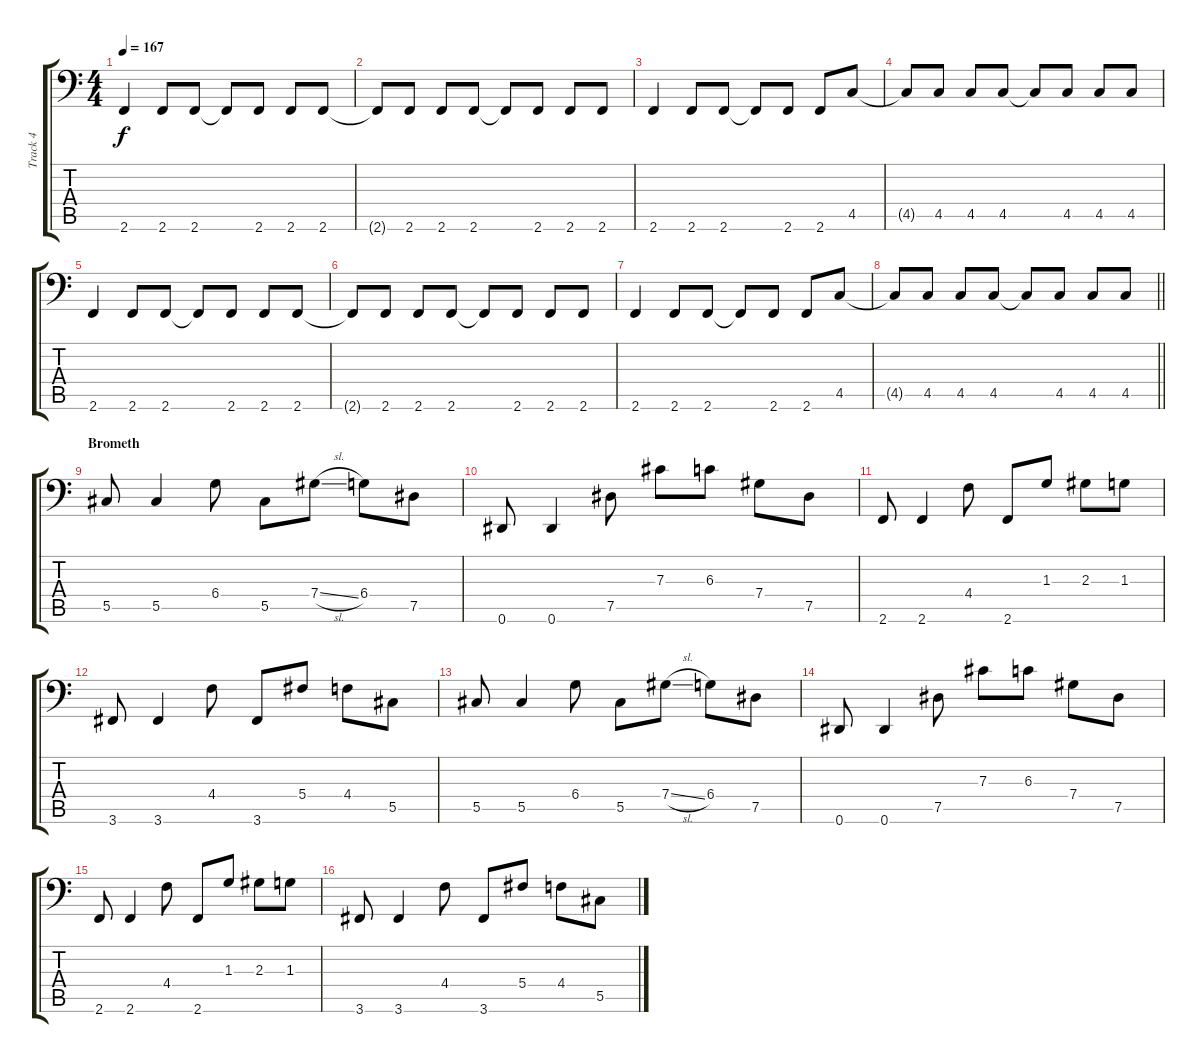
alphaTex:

\track ("Track 4" "Track 4") {instrument electricbassfinger}
\staff {score tabs}
\tuning (Eb3 Bb2 Gb2 Db2 Ab1 Eb1) {hide}
\ts (4 4)
\tempo 167
\clef f4
\ks c
2.6.4{dy f} 2.6.8 2.6.8 2.6{t}.8 2.6.8 2.6.8 2.6.8 |
2.6{t}.8 2.6.8 2.6.8 2.6.8 2.6{t}.8 2.6.8 2.6.8 2.6.8 |
2.6.4 2.6.8 2.6.8 2.6{t}.8 2.6.8 2.6.8 4.5.8 |
4.5{t}.8 4.5.8 4.5.8 4.5.8 4.5{t}.8 4.5.8 4.5.8 4.5.8 |
2.6.4 2.6.8 2.6.8 2.6{t}.8 2.6.8 2.6.8 2.6.8 |
2.6{t}.8 2.6.8 2.6.8 2.6.8 2.6{t}.8 2.6.8 2.6.8 2.6.8 |
2.6.4 2.6.8 2.6.8 2.6{t}.8 2.6.8 2.6.8 4.5.8 |
\barLineRight lightlight
4.5{t}.8 4.5.8 4.5.8 4.5.8 4.5{t}.8 4.5.8 4.5.8 4.5.8 |
\section ("" "Brometh")
5.5.8 5.5.4 6.4.8 5.5.8 7.4{sl}.8 6.4.8 7.5.8 |
0.6.8 0.6.4 7.5.8 7.3.8 6.3.8 7.4.8 7.5.8 |
2.6.8 2.6.4 4.4.8 2.6.8 1.3.8 2.3.8 1.3.8 |
3.6.8 3.6.4 4.4.8 3.6.8 5.4.8 4.4.8 5.5.8 |
5.5.8 5.5.4 6.4.8 5.5.8 7.4{sl}.8 6.4.8 7.5.8 |
0.6.8 0.6.4 7.5.8 7.3.8 6.3.8 7.4.8 7.5.8 |
2.6.8 2.6.4 4.4.8 2.6.8 1.3.8 2.3.8 1.3.8 |
3.6.8 3.6.4 4.4.8 3.6.8 5.4.8 4.4.8 5.5.8
